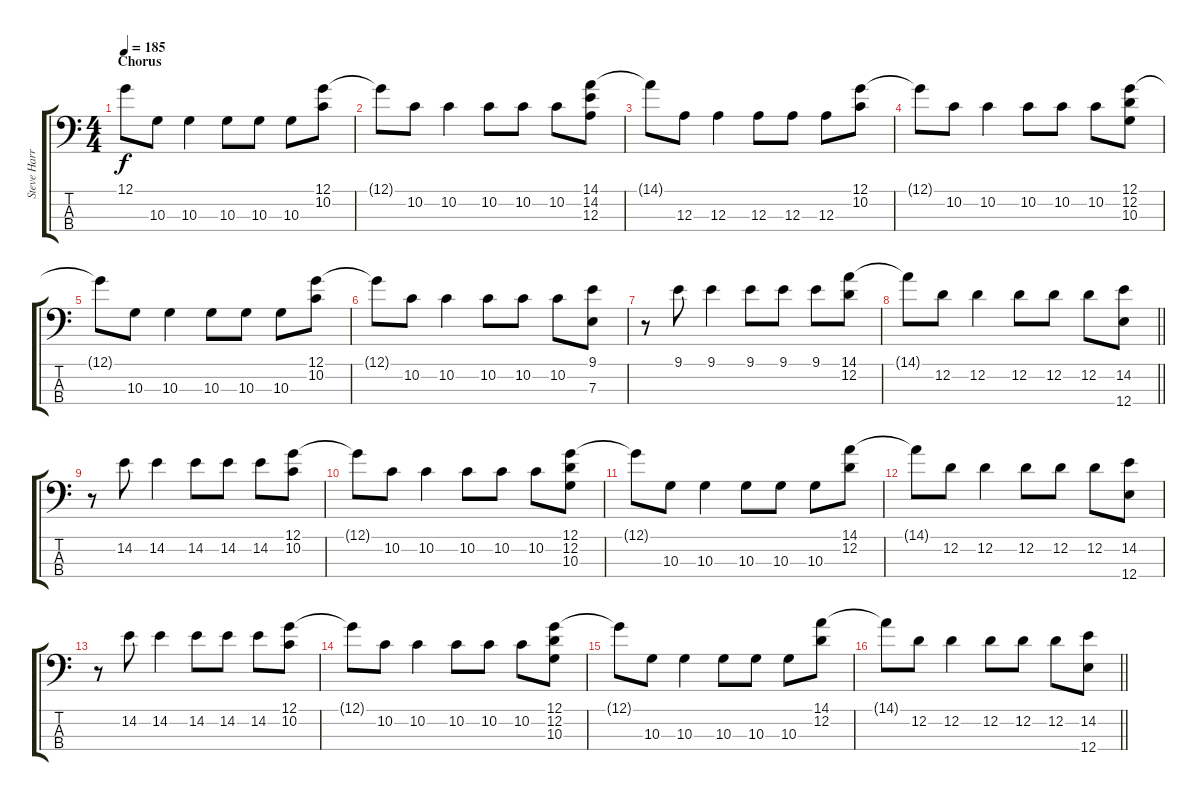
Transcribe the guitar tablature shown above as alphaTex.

\track ("Steve Harris" "Steve Harr") {instrument electricbassfinger}
\staff {score tabs}
\tuning (G2 D2 A1 E1) {hide}
\ts (4 4)
\section ("" "Chorus")
\tempo 185
\clef f4
\ks c
12.1{t}.8{dy f} 10.3.8 10.3.4 10.3.8 10.3.8 10.3.8 (12.1 10.2).8 |
12.1{t}.8 10.2.8 10.2.4 10.2.8 10.2.8 10.2.8 (14.1 14.2 12.3).8 |
14.1{t}.8 12.3.8 12.3.4 12.3.8 12.3.8 12.3.8 (12.1 10.2).8 |
12.1{t}.8 10.2.8 10.2.4 10.2.8 10.2.8 10.2.8 (12.1 12.2 10.3).8 |
12.1{t}.8 10.3.8 10.3.4 10.3.8 10.3.8 10.3.8 (12.1 10.2).8 |
12.1{t}.8 10.2.8 10.2.4 10.2.8 10.2.8 10.2.8 (9.1 7.3).8 |
r.8 9.1.8 9.1.4 9.1.8 9.1.8 9.1.8 (14.1 12.2).8 |
\barLineRight lightlight
14.1{t}.8 12.2.8 12.2.4 12.2.8 12.2.8 12.2.8 (14.2 12.4).8 |
r.8 14.2.8 14.2.4 14.2.8 14.2.8 14.2.8 (12.1 10.2).8 |
12.1{t}.8 10.2.8 10.2.4 10.2.8 10.2.8 10.2.8 (12.1 12.2 10.3).8 |
12.1{t}.8 10.3.8 10.3.4 10.3.8 10.3.8 10.3.8 (14.1 12.2).8 |
14.1{t}.8 12.2.8 12.2.4 12.2.8 12.2.8 12.2.8 (14.2 12.4).8 |
r.8 14.2.8 14.2.4 14.2.8 14.2.8 14.2.8 (12.1 10.2).8 |
12.1{t}.8 10.2.8 10.2.4 10.2.8 10.2.8 10.2.8 (12.1 12.2 10.3).8 |
12.1{t}.8 10.3.8 10.3.4 10.3.8 10.3.8 10.3.8 (14.1 12.2).8 |
\barLineRight lightlight
14.1{t}.8 12.2.8 12.2.4 12.2.8 12.2.8 12.2.8 (14.2 12.4).8
